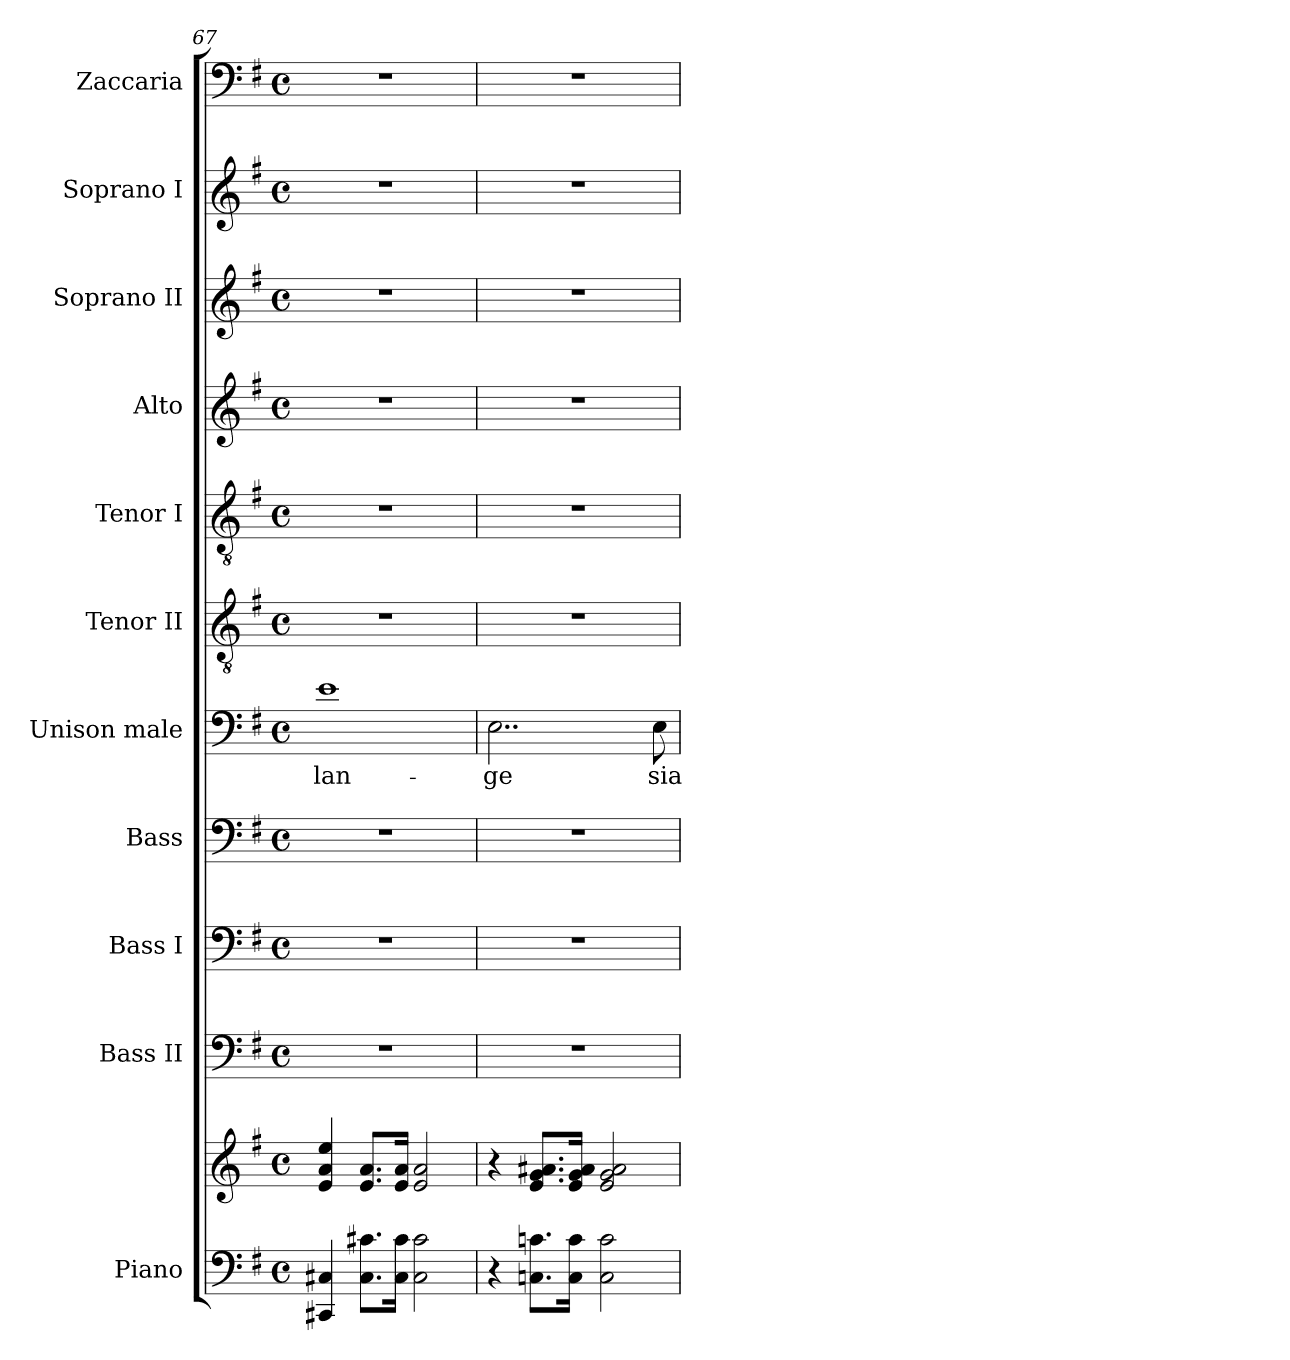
**kern	**kern	**kern	**kern	**kern	**kern	**text	**kern	**kern	**kern	**kern	**kern	**kern
*part11	*part11	*part10	*part9	*part8	*part7	*part7	*part6	*part5	*part4	*part3	*part2	*part1
*staff12	*staff11	*staff10	*staff9	*staff8	*staff7	*staff7	*staff6	*staff5	*staff4	*staff3	*staff2	*staff1
*I"Piano	*	*I"Bass II	*I"Bass I	*I"Bass	*I"Unison male	*	*I"Tenor II	*I"Tenor I	*I"Alto	*I"Soprano II	*I"Soprano I	*I"Zaccaria
*I'Pno.	*	*I'B.II	*I'B.I	*I'B.	*I'Uni.m	*	*I'T.II	*I'T.I	*I'A.	*I'S.II	*I'S.I	*I'Zac.
!!LO:PB:g=z
*clefF4	*clefG2	*clefF4	*clefF4	*clefF4	*clefF4	*	*clefGv2	*clefGv2	*clefG2	*clefG2	*clefG2	*clefF4
*k[f#]	*k[f#]	*k[f#]	*k[f#]	*k[f#]	*k[f#]	*	*k[f#]	*k[f#]	*k[f#]	*k[f#]	*k[f#]	*k[f#]
*M4/4	*M4/4	*M4/4	*M4/4	*M4/4	*M4/4	*	*M4/4	*M4/4	*M4/4	*M4/4	*M4/4	*M4/4
*met(c)	*met(c)	*met(c)	*met(c)	*met(c)	*met(c)	*	*met(c)	*met(c)	*met(c)	*met(c)	*met(c)	*met(c)
=67	=67	=67	=67	=67	=67	=67	=67	=67	=67	=67	=67	=67
!	!	!	!	!	!	!LO:LY:b	!	!	!	!	!	!
4CC#X/ 4C#X/	4e/ 4a/ 4ee/	1r	1r	1r	1e	-lan-	1r	1r	1r	1r	1r	1r
8.C#\ 8.c#X\L	8.e/ 8.a/L	.	.	.	.	.	.	.	.	.	.	.
16C#\ 16c#\Jk	16e/ 16a/Jk	.	.	.	.	.	.	.	.	.	.	.
2C#\ 2c#\	2e/ 2a/	.	.	.	.	.	.	.	.	.	.	.
=68	=68	=68	=68	=68	=68	=68	=68	=68	=68	=68	=68	=68
!	!	!	!	!	!	!LO:LY:b	!	!	!	!	!	!
4r	4r	1r	1r	1r	2..E\	-ge	1r	1r	1r	1r	1r	1r
8.Cn\ 8.cn\L	8.e/ 8.g/ 8.a#X/L	.	.	.	.	.	.	.	.	.	.	.
16C\ 16c\Jk	16e/ 16g/ 16a#/Jk	.	.	.	.	.	.	.	.	.	.	.
2C\ 2c\	2e/ 2g/ 2a#/	.	.	.	.	.	.	.	.	.	.	.
!	!	!	!	!	!	!LO:LY:b	!	!	!	!	!	!
.	.	.	.	.	8E\	sia	.	.	.	.	.	.
=	=	=	=	=	=	=	=	=	=	=	=	=
*-	*-	*-	*-	*-	*-	*-	*-	*-	*-	*-	*-	*-
